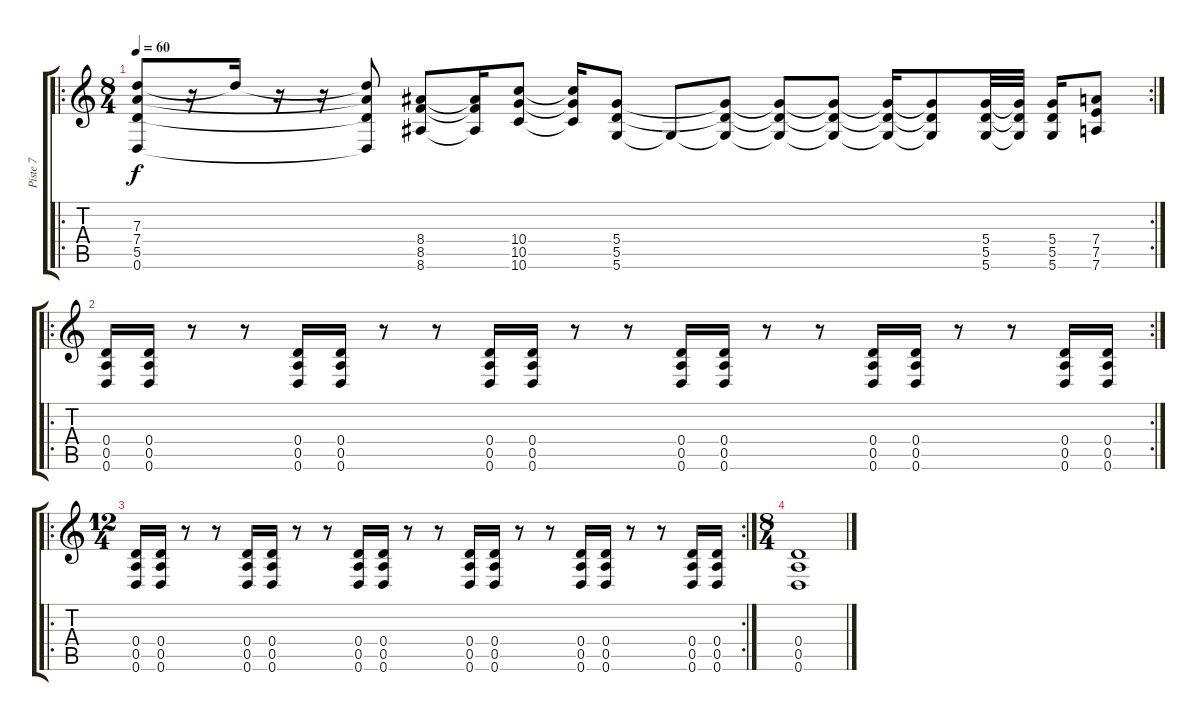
\track ("Piste 7" "Piste 7") {instrument distortionguitar}
\staff {score tabs}
\tuning (E4 B3 G3 D3 A2 D2) {hide}
\ro
\rc 2
\ts (8 4)
\tempo 60
\clef g2
\ks c
(7.3 7.4 5.5 0.6).8{dy f} r.16 7.3{t}.16 r.16 r.16 (7.3{t} 7.4{t} 5.5{t} 0.6{t}).8 (8.4 8.5 8.6).8 (8.4{t} 8.5{t} 8.6{t}).16 (10.4 10.5 10.6).8 (10.4{t} 10.5{t} 10.6{t}).16 (5.4 5.5 5.6).8 5.6{t}.8 (5.4{t} 5.5{t} 5.6{t}).8 (5.4{t} 5.5{t} 5.6{t}).8 (5.4{t} 5.5{t} 5.6{t}).8 (5.4{t} 5.5{t} 5.6{t}).16 (5.4{t} 5.5{t} 5.6{t}).8 (5.4 5.5 5.6).32 (5.4{t} 5.5{t} 5.6{t}).32 (5.4 5.5 5.6).16 (7.4 7.5 7.6).8 |
\ro
\rc 2
(0.4 0.5 0.6).16 (0.4 0.5 0.6).16 r.8 r.8 (0.4 0.5 0.6).16 (0.4 0.5 0.6).16 r.8 r.8 (0.4 0.5 0.6).16 (0.4 0.5 0.6).16 r.8 r.8 (0.4 0.5 0.6).16 (0.4 0.5 0.6).16 r.8 r.8 (0.4 0.5 0.6).16 (0.4 0.5 0.6).16 r.8 r.8 (0.4 0.5 0.6).16 (0.4 0.5 0.6).16 |
\ro
\rc 2
\ts (12 4)
(0.4 0.5 0.6).16 (0.4 0.5 0.6).16 r.8 r.8 (0.4 0.5 0.6).16 (0.4 0.5 0.6).16 r.8 r.8 (0.4 0.5 0.6).16 (0.4 0.5 0.6).16 r.8 r.8 (0.4 0.5 0.6).16 (0.4 0.5 0.6).16 r.8 r.8 (0.4 0.5 0.6).16 (0.4 0.5 0.6).16 r.8 r.8 (0.4 0.5 0.6).16 (0.4 0.5 0.6).16 |
\ts (8 4)
(0.4 0.5 0.6).1
